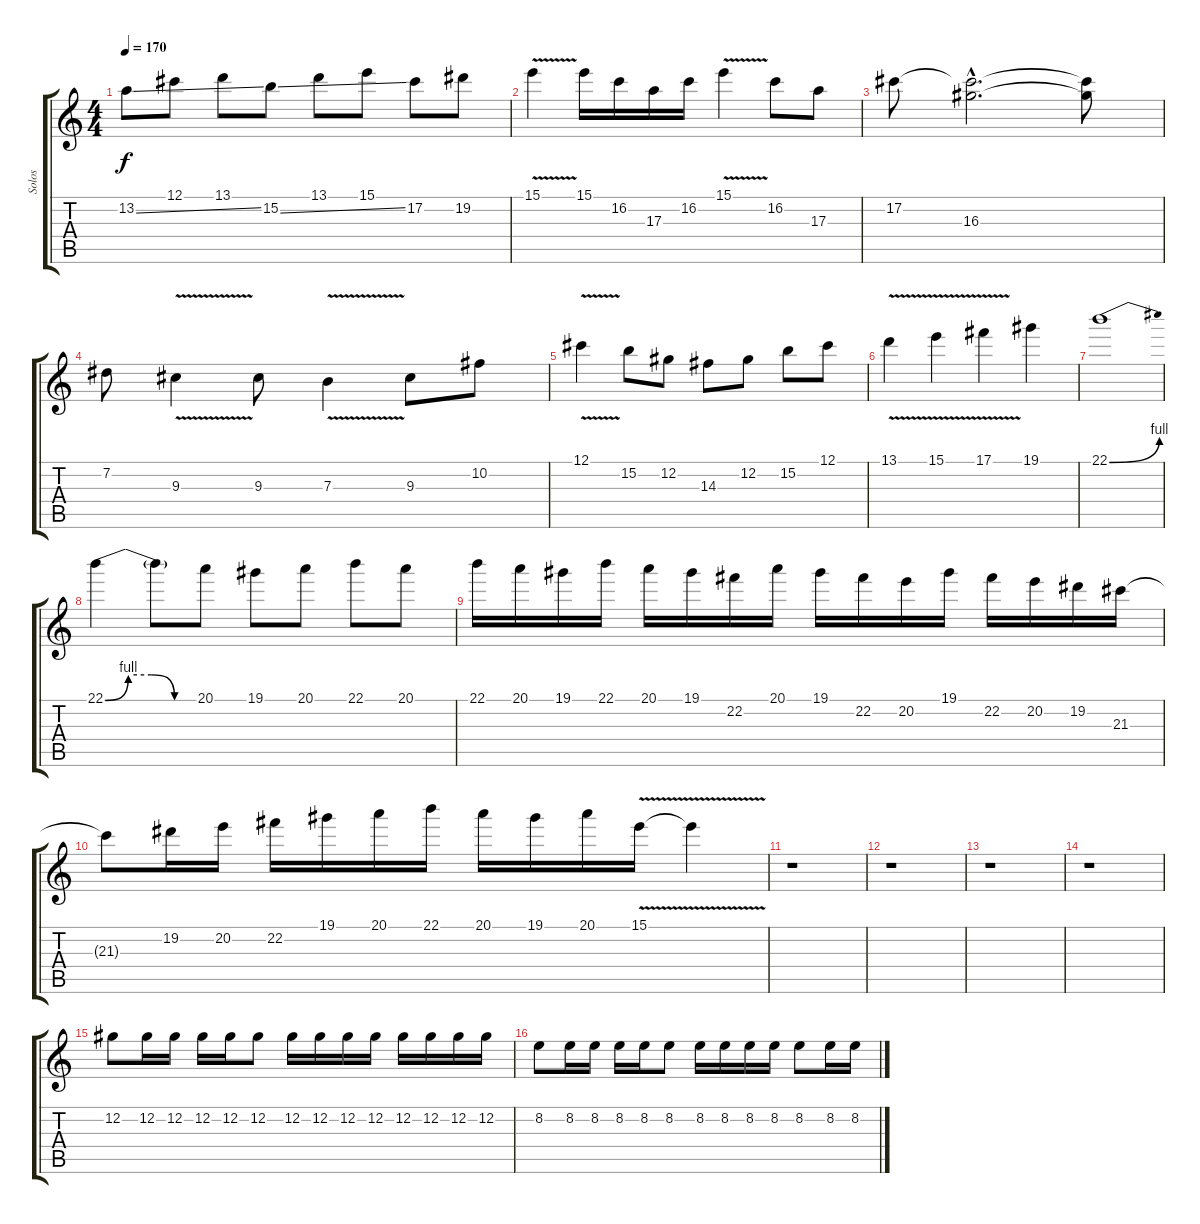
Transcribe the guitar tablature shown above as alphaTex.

\track ("Solos" "Solos") {instrument distortionguitar}
\staff {score tabs}
\tuning (Db4 Ab3 E3 B2 Gb2 Db2) {hide}
\ts (4 4)
\tempo 170
\clef g2
\ks c
13.2{ss}.8{dy f} 12.1.8 13.1.8 15.2{ss}.8 13.1.8 15.1.8 17.2.8 19.2.8 |
15.1{v}.4 15.1.16 16.2.16 17.3.16 16.2.16 15.1{v}.4 16.2.8 17.3.8 |
17.2.8 (17.2{hac t} 16.3{hac}).2{d} (17.2{t} 16.3{t}).8 |
7.2.8 9.3{v}.4 9.3.8 7.3{v}.4 9.3.8 10.2.8 |
12.1{v}.4 15.2.8 12.2.8 14.3.8 12.2.8 15.2.8 12.1.8 |
13.1{v}.4 15.1{v}.4 17.1{v}.4 19.1.4 |
22.1{be (bend 0 0 60 4)}.1 |
22.1{be (custom 0 0 15 4 30 4 45 0 60 0)}.4 22.1{t}.8 20.1.8 19.1.8 20.1.8 22.1.8 20.1.8 |
22.1.16 20.1.16 19.1.16 22.1.16 20.1.16 19.1.16 22.2.16 20.1.16 19.1.16 22.2.16 20.2.16 19.1.16 22.2.16 20.2.16 19.2.16 21.3.16 |
21.3{t}.8 19.2.16 20.2.16 22.2.16 19.1.16 20.1.16 22.1.16 20.1.16 19.1.16 20.1.16 15.1{v}.16 15.1{t}.4 |
r.1 |
r.1 |
r.1 |
r.1 |
12.2.8 12.2.16 12.2.16 12.2.16 12.2.16 12.2.8 12.2.16 12.2.16 12.2.16 12.2.16 12.2.16 12.2.16 12.2.16 12.2.16 |
8.2.8 8.2.16 8.2.16 8.2.16 8.2.16 8.2.8 8.2.16 8.2.16 8.2.16 8.2.16 8.2.8 8.2.16 8.2.16
